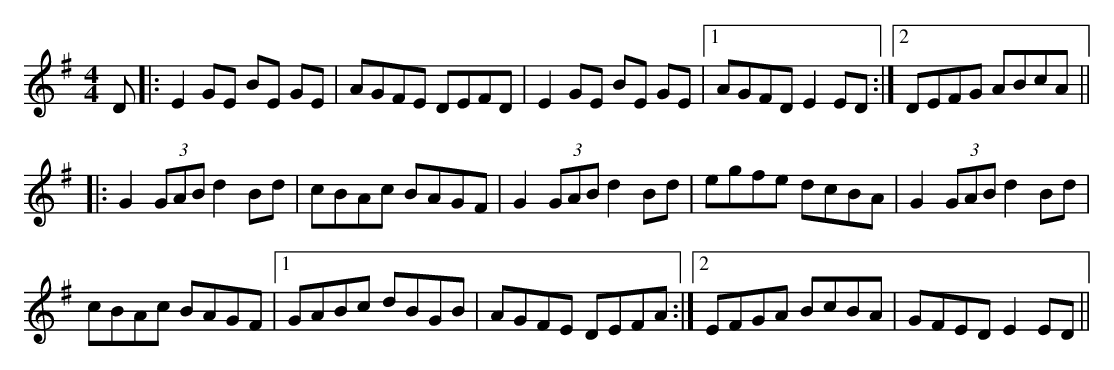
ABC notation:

X:1
M:4/4
K:Emin
D|:E2 GE BE GE|AGFE DEFD|E2 GE BE GE|1 AGFD E2 ED:|2 DEFG ABcA||
|:G2 (3GAB d2 Bd|cBAc BAGF|G2 (3GAB d2 Bd|egfe dcBA|G2 (3GAB d2 Bd|
cBAc BAGF|1 GABc dBGB|AGFE DEFA:|2 EFGA BcBA|GFED E2 ED||
